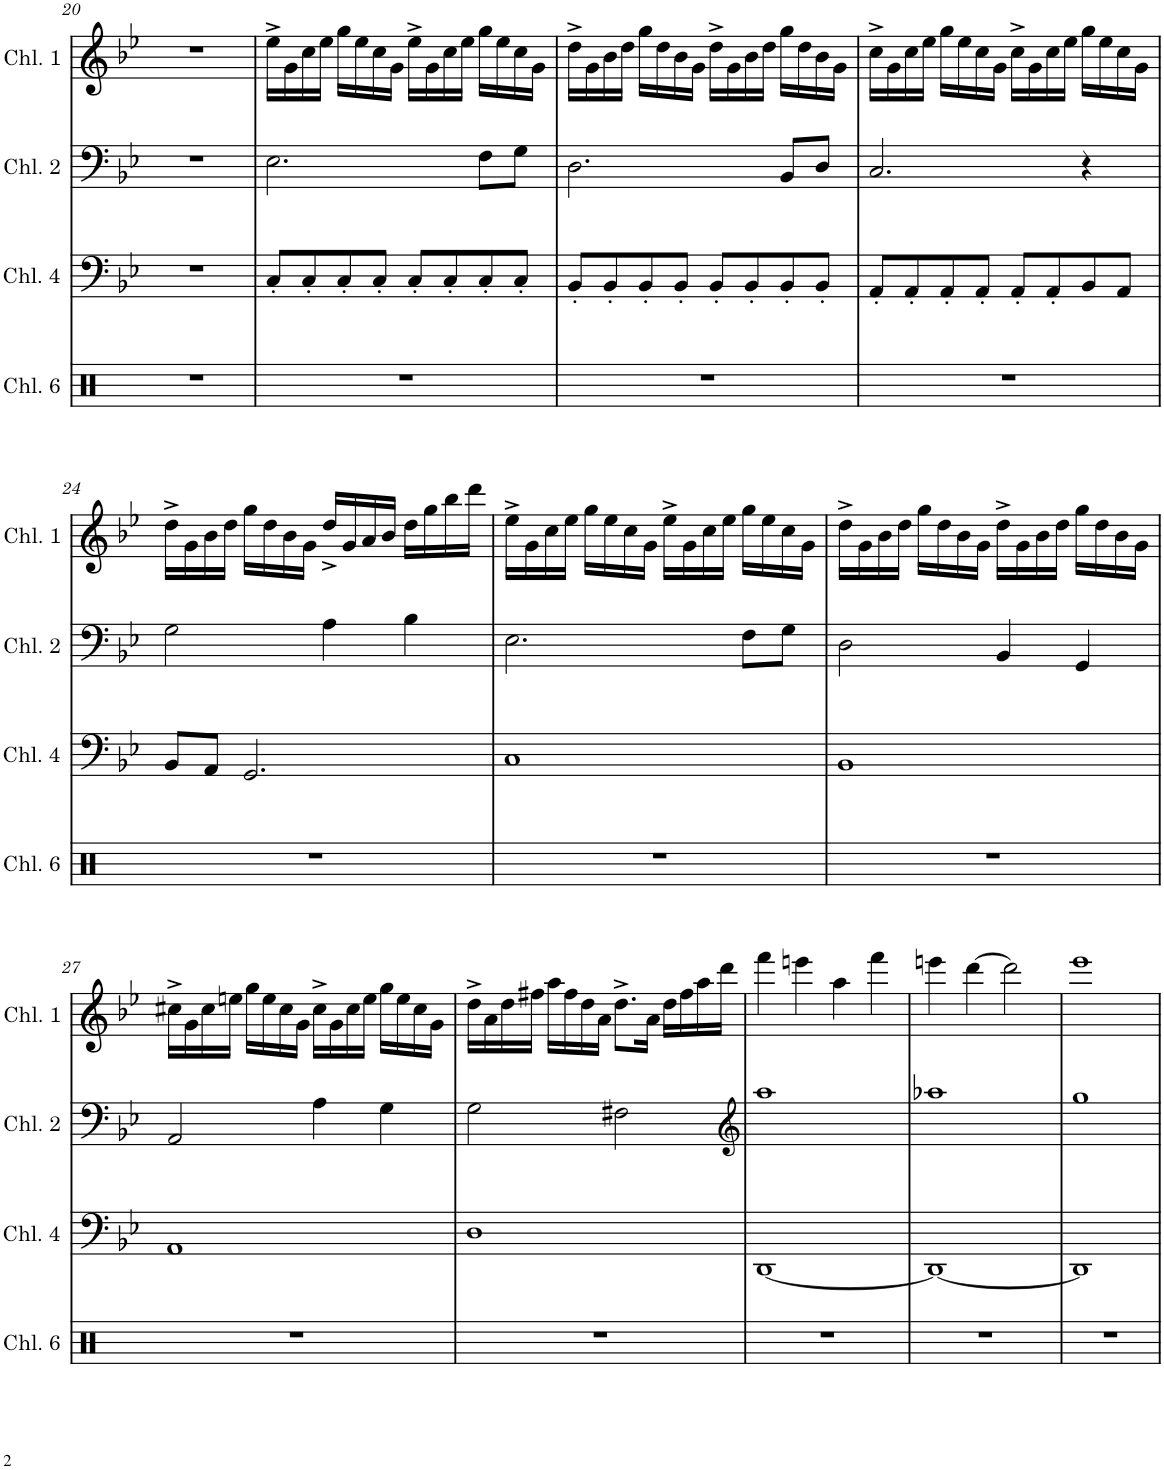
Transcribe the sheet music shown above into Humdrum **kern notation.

**kern	**kern	**kern	**kern
*part4	*part3	*part2	*part1
*staff4	*staff3	*staff2	*staff1
*I"Channel 6	*I"Channel 4	*I"Channel 0	*I"Channel 1
*I'Chl. 6	*I'Chl. 4	*I'Chl. 2	*I'Chl. 1
!!LO:PB:g=z
*clefX	*clefF4	*clefF4	*clefG2
*k[]	*k[b-e-]	*k[b-e-]	*k[b-e-]
*M4/4	*M4/4	*M4/4	*M4/4
*met(c)	*met(c)	*met(c)	*met(c)
=20	=20	=20	=20
1r	1r	1r	1r
=21	=21	=21	=21
1r	8C'/L	2.E-\	16ee-^\LL
.	.	.	16g\
.	8C'/	.	16cc\
.	.	.	16ee-\JJ
.	8C'/	.	16gg\LL
.	.	.	16ee-\
.	8C'/J	.	16cc\
.	.	.	16g\JJ
.	8C'/L	.	16ee-^\LL
.	.	.	16g\
.	8C'/	.	16cc\
.	.	.	16ee-\JJ
.	8C'/	8F\L	16gg\LL
.	.	.	16ee-\
.	8C'/J	8G\J	16cc\
.	.	.	16g\JJ
=22	=22	=22	=22
1r	8BB-'/L	2.D\	16dd^\LL
.	.	.	16g\
.	8BB-'/	.	16b-\
.	.	.	16dd\JJ
.	8BB-'/	.	16gg\LL
.	.	.	16dd\
.	8BB-'/J	.	16b-\
.	.	.	16g\JJ
.	8BB-'/L	.	16dd^\LL
.	.	.	16g\
.	8BB-'/	.	16b-\
.	.	.	16dd\JJ
.	8BB-'/	8BB-/L	16gg\LL
.	.	.	16dd\
.	8BB-'/J	8D/J	16b-\
.	.	.	16g\JJ
=23	=23	=23	=23
1r	8AA'/L	2.C/	16cc^\LL
.	.	.	16g\
.	8AA'/	.	16cc\
.	.	.	16ee-\JJ
.	8AA'/	.	16gg\LL
.	.	.	16ee-\
.	8AA'/J	.	16cc\
.	.	.	16g\JJ
.	8AA'/L	.	16cc^\LL
.	.	.	16g\
.	8AA'/	.	16cc\
.	.	.	16ee-\JJ
.	8BB-/	4r	16gg\LL
.	.	.	16ee-\
.	8AA/J	.	16cc\
.	.	.	16g\JJ
!!LO:LB:g=z
=24	=24	=24	=24
1r	8BB-/L	2G\	16dd^\LL
.	.	.	16g\
.	8AA/J	.	16b-\
.	.	.	16dd\JJ
.	2.GG/	.	16gg\LL
.	.	.	16dd\
.	.	.	16b-\
.	.	.	16g\JJ
.	.	4A\	16dd^/LL
.	.	.	16g/
.	.	.	16a/
.	.	.	16b-/JJ
.	.	4B-\	16dd\LL
.	.	.	16gg\
.	.	.	16bb-\
.	.	.	16ddd\JJ
=25	=25	=25	=25
1r	1C	2.E-\	16ee-^\LL
.	.	.	16g\
.	.	.	16cc\
.	.	.	16ee-\JJ
.	.	.	16gg\LL
.	.	.	16ee-\
.	.	.	16cc\
.	.	.	16g\JJ
.	.	.	16ee-^\LL
.	.	.	16g\
.	.	.	16cc\
.	.	.	16ee-\JJ
.	.	8F\L	16gg\LL
.	.	.	16ee-\
.	.	8G\J	16cc\
.	.	.	16g\JJ
=26	=26	=26	=26
1r	1BB-	2D\	16dd^\LL
.	.	.	16g\
.	.	.	16b-\
.	.	.	16dd\JJ
.	.	.	16gg\LL
.	.	.	16dd\
.	.	.	16b-\
.	.	.	16g\JJ
.	.	4BB-/	16dd^\LL
.	.	.	16g\
.	.	.	16b-\
.	.	.	16dd\JJ
.	.	4GG/	16gg\LL
.	.	.	16dd\
.	.	.	16b-\
.	.	.	16g\JJ
!!LO:LB:g=z
=27	=27	=27	=27
1r	1AA	2AA/	16cc#X^\LL
.	.	.	16g\
.	.	.	16cc#\
.	.	.	16een\JJ
.	.	.	16gg\LL
.	.	.	16ee\
.	.	.	16cc#\
.	.	.	16g\JJ
.	.	4A\	16cc#^\LL
.	.	.	16g\
.	.	.	16cc#\
.	.	.	16ee\JJ
.	.	4G\	16gg\LL
.	.	.	16ee\
.	.	.	16cc#\
.	.	.	16g\JJ
=28	=28	=28	=28
1r	1D	2G\	16dd^\LL
.	.	.	16a\
.	.	.	16dd\
.	.	.	16ff#X\JJ
.	.	.	16aa\LL
.	.	.	16ff#\
.	.	.	16dd\
.	.	.	16a\JJ
.	.	2F#X\	8.dd^\L
.	.	.	16a\Jk
.	.	.	16dd\LL
.	.	.	16ff#\
.	.	.	16aa\
.	.	.	16ddd\JJ
=29	=29	=29	=29
*	*	*clefG2	*
1r	[1DD	1aa	4fff\
.	.	.	4eeen\
.	.	.	4aa\
.	.	.	4fff\
=30	=30	=30	=30
1r	1DD_	1aa-X	4eeen\
.	.	.	[4ddd\
.	.	.	2ddd\]
=31	=31	=31	=31
1r	1DD]	1gg	1eee-
=	=	=	=
*-	*-	*-	*-
